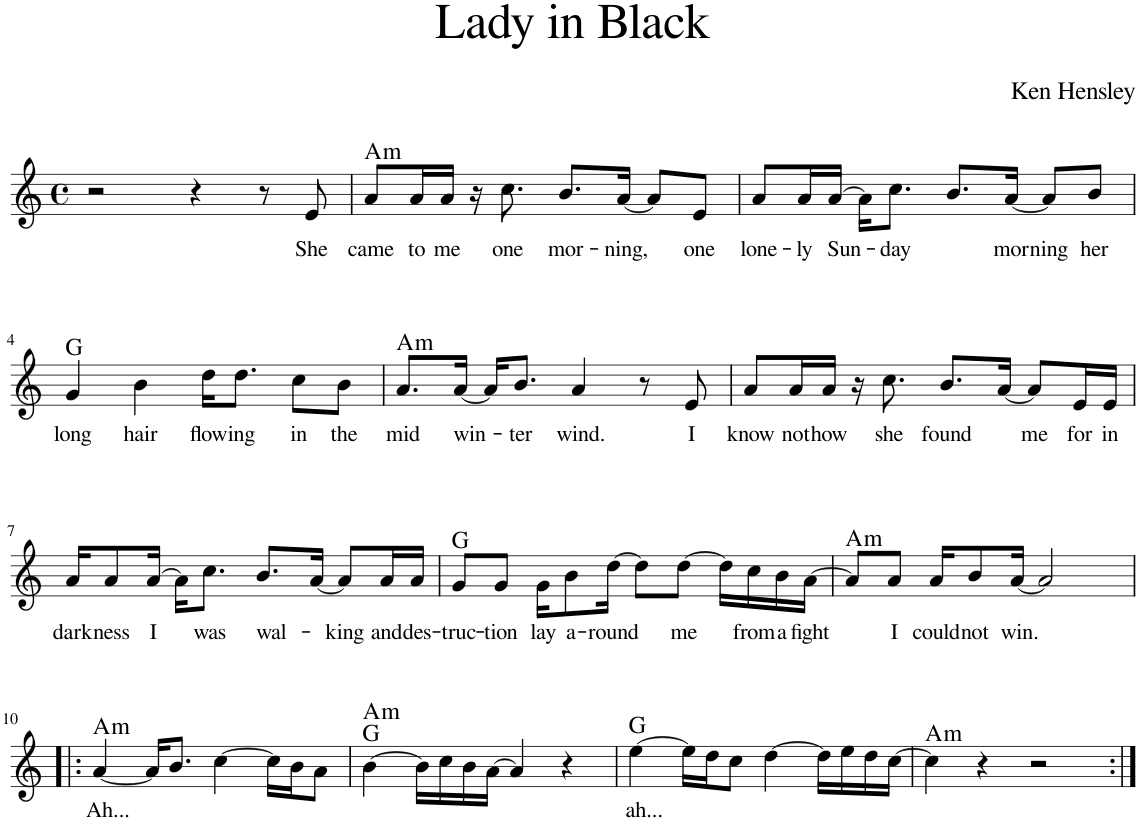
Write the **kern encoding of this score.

**kern	**text	**harte
*part1	*part1	*part1
*staff1	*staff1	*
*I"Piano	*	*
*I'Pno	*	*
*clefG2	*	*
*k[]	*	*
*M4/4	*	*
*met(c)	*	*
=1	=1	=1
2r	.	.
4r	.	.
8r	.	.
!	!LO:LY:b	!
8e/	She	.
=2	=2	=2
!	!LO:LY:b	!LO:H:kt=m
8a/L	came	A:min
!	!LO:LY:b	!
16a/L	to	.
!	!LO:LY:b	!
16a/JJ	me	.
16r	.	.
!	!LO:LY:b	!
8.cc\	one	.
!	!LO:LY:b	!
8.b/L	mor-	.
!	!LO:LY:b	!
[16a/Jk	-ning,	.
8a/L]	.	.
!	!LO:LY:b	!
8e/J	one	.
=3	=3	=3
!	!LO:LY:b	!
8a/L	lone-	.
!	!LO:LY:b	!
16a/L	-ly	.
!	!LO:LY:b	!
[16a/JJ	Sun-	.
16a\KL]	.	.
!	!LO:LY:b	!
8.cc\J	-day	.
8.b/L	.	.
!	!LO:LY:b	!
[16a/Jk	mor-	.
!	!LO:LY:b	!
8a/L]	-ning	.
!	!LO:LY:b	!
8b/J	her	.
!!LO:LB:g=z
=4	=4	=4
!	!LO:LY:b	!
4g/	long	G:maj
!	!LO:LY:b	!
4b\	hair	.
!	!LO:LY:b	!
16dd\KL	flow-	.
!	!LO:LY:b	!
8.dd\J	-ing	.
!	!LO:LY:b	!
8cc\L	in	.
!	!LO:LY:b	!
8b\J	the	.
=5	=5	=5
!	!LO:LY:b	!LO:H:kt=m
8.a/L	mid	A:min
!	!LO:LY:b	!
[16a/Jk	win-	.
16a/KL]	.	.
!	!LO:LY:b	!
8.b/J	-ter	.
!	!LO:LY:b	!
4a/	wind.	.
8r	.	.
!	!LO:LY:b	!
8e/	I	.
=6	=6	=6
!	!LO:LY:b	!
8a/L	know	.
!	!LO:LY:b	!
16a/L	not	.
!	!LO:LY:b	!
16a/JJ	how	.
16r	.	.
!	!LO:LY:b	!
8.cc\	she	.
!	!LO:LY:b	!
8.b/L	found	.
[16a/Jk	.	.
!	!LO:LY:b	!
8a/L]	me	.
!	!LO:LY:b	!
16e/L	for	.
!	!LO:LY:b	!
16e/JJ	in	.
!!LO:LB:g=z
=7	=7	=7
!	!LO:LY:b	!
16a/KL	dark-	.
!	!LO:LY:b	!
8a/	-ness	.
!	!LO:LY:b	!
[16a/Jk	I	.
16a\KL]	.	.
!	!LO:LY:b	!
8.cc\J	was	.
!	!LO:LY:b	!
8.b/L	wal-	.
[16a/Jk	.	.
!	!LO:LY:b	!
8a/L]	-king	.
!	!LO:LY:b	!
16a/L	and	.
!	!LO:LY:b	!
16a/JJ	des-	.
=8	=8	=8
!	!LO:LY:b	!
8g/L	-truc-	G:maj
!	!LO:LY:b	!
8g/J	-tion	.
!	!LO:LY:b	!
16g\KL	lay	.
!	!LO:LY:b	!
8b\	a-	.
!	!LO:LY:b	!
[16dd\Jk	-round	.
8dd\L]	.	.
!	!LO:LY:b	!
[8dd\J	me	.
16dd\LL]	.	.
!	!LO:LY:b	!
16cc\	from	.
!	!LO:LY:b	!
16b\	a	.
!	!LO:LY:b	!
[16a\JJ	fight	.
=9	=9	=9
!	!	!LO:H:kt=m
8a/L]	.	A:min
!	!LO:LY:b	!
8a/J	I	.
!	!LO:LY:b	!
16a/KL	could	.
!	!LO:LY:b	!
8b/	not	.
!	!LO:LY:b	!
[16a/Jk	win.	.
2a/]	.	.
!!LO:LB:g=z
=10!|:	=10!|:	=10!|:
!	!LO:LY:b	!LO:H:kt=m
[4a/	Ah...	A:min
16a/KL]	.	.
8.b/J	.	.
[4cc\	.	.
16cc\LL]	.	.
16b\J	.	.
8a\J	.	.
=11	=11	=11
!	!	!LO:H:n=2:kt=m
[4b\	.	G:maj A:min
16b\LL]	.	.
16cc\	.	.
16b\	.	.
[16a\JJ	.	.
4a/]	.	.
4r	.	.
=12	=12	=12
!	!LO:LY:b	!
[4ee\	ah...	G:maj
16ee\LL]	.	.
16dd\J	.	.
8cc\J	.	.
[4dd\	.	.
16dd\LL]	.	.
16ee\	.	.
16dd\	.	.
[16cc\JJ	.	.
=13	=13	=13
!	!	!LO:H:kt=m
4cc\]	.	A:min
4r	.	.
2r	.	.
=:|!	=:|!	=:|!
*-	*-	*-
